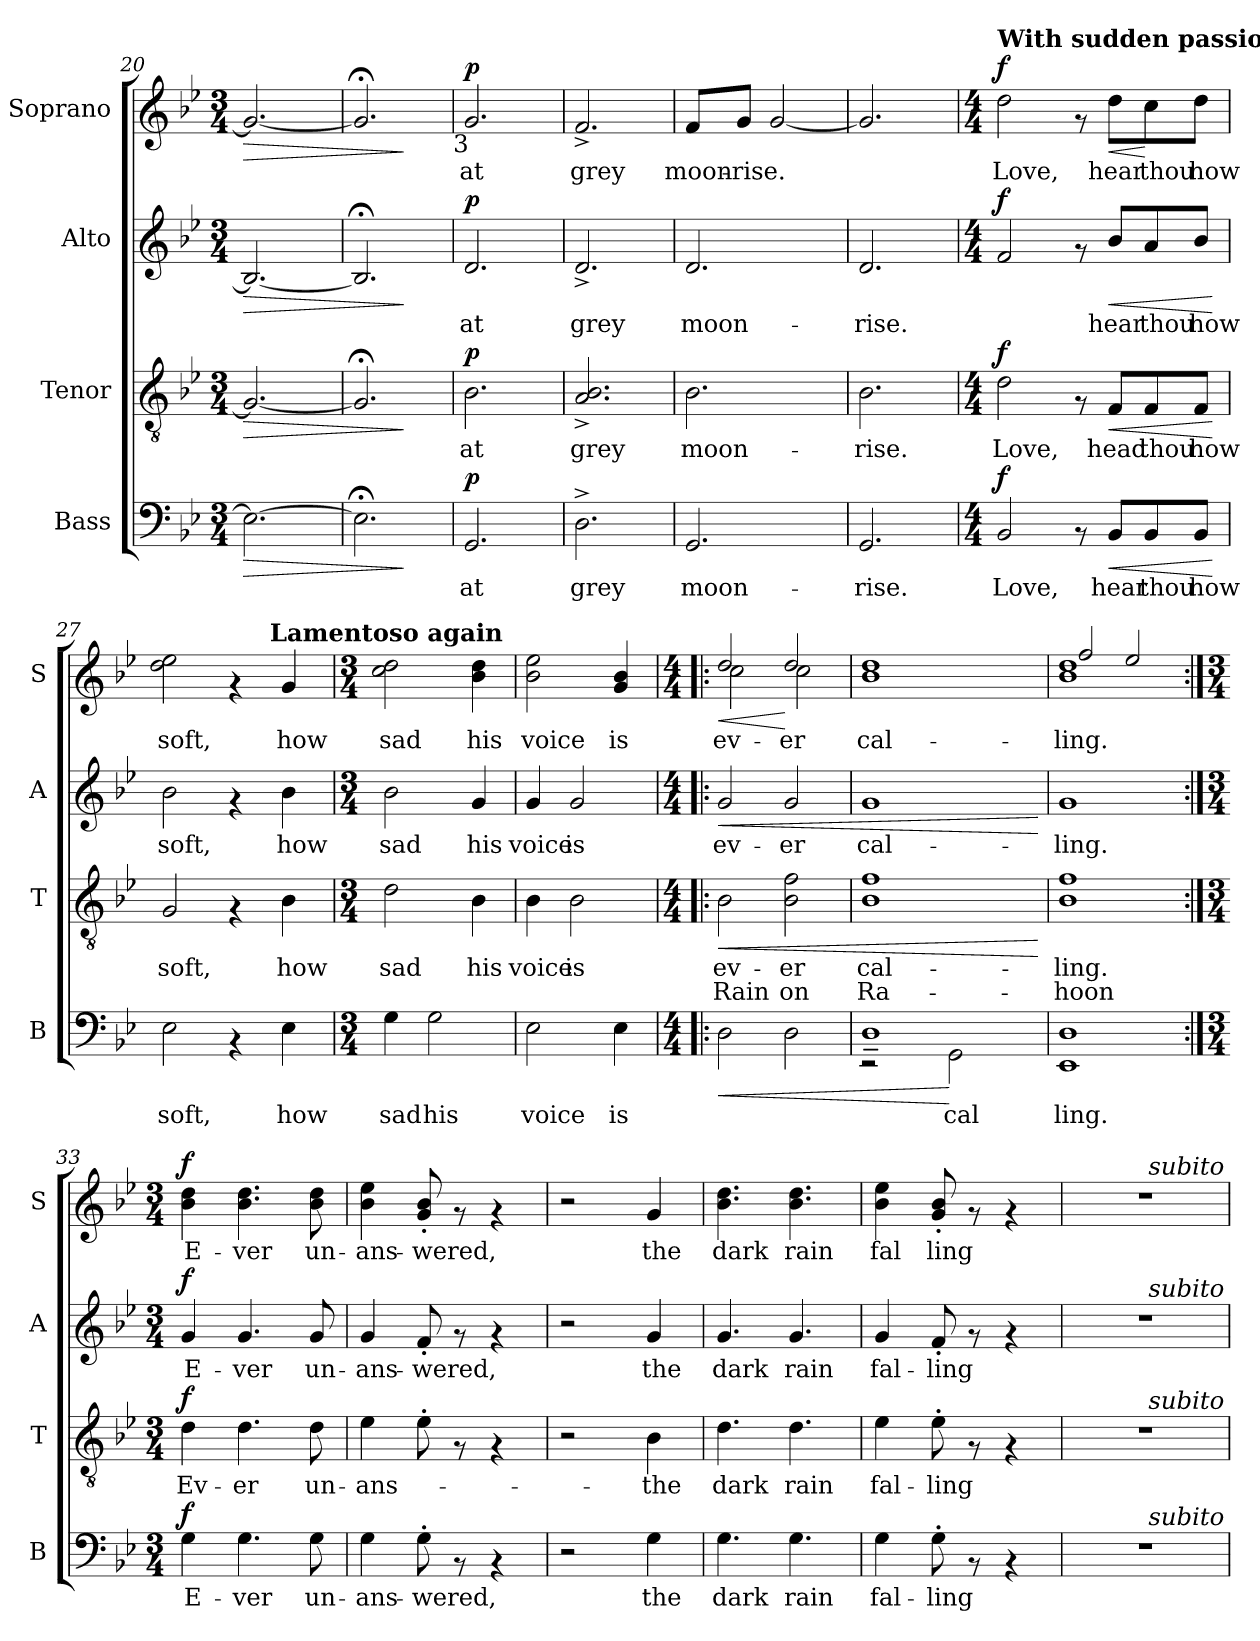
**kern	**text	**dynam	**kern	**text	**text	**dynam	**kern	**text	**dynam	**kern	**text	**dynam
*part4	*part4	*part4	*part3	*part3	*part3	*part3	*part2	*part2	*part2	*part1	*part1	*part1
*staff4	*staff4	*staff4	*staff3	*staff3	*staff3	*staff3	*staff2	*staff2	*staff2	*staff1	*staff1	*staff1
*I"Bass	*	*	*I"Tenor	*	*	*	*I"Alto	*	*	*I"Soprano	*	*
*I'B	*	*	*I'T	*	*	*	*I'A	*	*	*I'S	*	*
*clefF4	*	*	*clefGv2	*	*	*	*clefG2	*	*	*clefG2	*	*
*k[b-e-]	*	*	*k[b-e-]	*	*	*	*k[b-e-]	*	*	*k[b-e-]	*	*
*B-:	*	*	*B-:	*	*	*	*B-:	*	*	*B-:	*	*
*M3/4	*	*	*M3/4	*	*	*	*M3/4	*	*	*M3/4	*	*
=20	=20	=20	=20	=20	=20	=20	=20	=20	=20	=20	=20	=20
!	!	!LO:HP:b	!	!	!	!LO:HP:b	!	!	!LO:HP:b	!	!	!LO:HP:b
2.E-\_	.	>	2.G/_	.	.	>	2.B-/_	.	>	2.g/_	.	>
=21	=21	=21	=21	=21	=21	=21	=21	=21	=21	=21	=21	=21
2.E-;<\]	.	.	2.G;/]	.	.	.	2.B-;/]	.	.	2.g;/]	.	.
.	.	]	.	.	.	]	.	.	]	.	.	]
!	!	!	!	!	!	!	!	!	!	!LO:TX:b:t=3	!	!
!!LO:LB:g=z
=22	=22	=22	=22	=22	=22	=22	=22	=22	=22	=22	=22	=22
!	!LO:LY:b:rj	!LO:DY:a	!	!LO:LY:b:rj	!	!LO:DY:a	!	!LO:LY:b:rj	!LO:DY:a	!	!LO:LY:b	!LO:DY:a
2.GG/	at	p	2.B-\	at	.	p	2.d/	at	p	2.g/	at	p
=23	=23	=23	=23	=23	=23	=23	=23	=23	=23	=23	=23	=23
!	!LO:LY:b:rj	!	!	!LO:LY:b:rj	!	!	!	!LO:LY:b:rj	!	!	!LO:LY:b	!
2.D^>\	grey	.	2.A/^< 2.B-/^<	grey	.	.	2.d^</	grey	.	2.f^</	grey	.
=24	=24	=24	=24	=24	=24	=24	=24	=24	=24	=24	=24	=24
!	!LO:LY:b:rj	!	!	!LO:LY:b:rj	!	!	!	!LO:LY:b:rj	!	!	!LO:LY:b	!
2.GG/	moon-	.	2.B-\	moon-	.	.	2.d/	moon-	.	8f/L	moon-	.
!	!	!	!	!	!	!	!	!	!	!	!LO:LY:b	!
.	.	.	.	.	.	.	.	.	.	8g/J	-rise.	.
.	.	.	.	.	.	.	.	.	.	[<2g/	.	.
=25	=25	=25	=25	=25	=25	=25	=25	=25	=25	=25	=25	=25
!	!LO:LY:b:rj	!	!	!LO:LY:b:rj	!	!	!	!LO:LY:b:rj	!	!	!	!
2.GG/	-rise.	.	2.B-\	-rise.	.	.	2.d/	-rise.	.	2.g/]	.	.
=26	=26	=26	=26	=26	=26	=26	=26	=26	=26	=26	=26	=26
*M4/4	*	*	*M4/4	*	*	*	*M4/4	*	*	*M4/4	*	*
!	!	!	!	!	!	!	!	!	!	!LO:TX:a:B:t=With sudden passion	!	!
!	!LO:LY:b:rj	!LO:DY:a	!	!LO:LY:b:rj	!	!LO:DY:a	!	!	!LO:DY:a	!	!LO:LY:b	!LO:DY:a
2BB-/	Love,	f	2d\	Love,	.	f	2f/	.	f	2dd\	Love,	f
8rAA	.	.	8rF	.	.	.	8rf	.	.	8rf	.	.
!	!LO:LY:b:rj	!LO:HP:b	!	!LO:LY:b:rj	!	!LO:HP:b	!	!LO:LY:b:rj	!LO:HP:b	!	!LO:LY:b	!LO:HP:b
8BB-/L	hear	<	8F/L	head	.	<	8b-/L	hear	<	8dd\L	hear	<
!	!LO:LY:b:rj	!	!	!LO:LY:b:rj	!	!	!	!LO:LY:b:rj	!	!	!LO:LY:b	!
8BB-/	thou	.	8F/	thou	.	.	8a/	thou	.	8cc\	thou	[
!	!LO:LY:b:rj	!	!	!LO:LY:b:rj	!	!	!	!LO:LY:b:rj	!	!	!LO:LY:b	!
8BB-/J	how	.	8F/J	how	.	.	8b-/J	how	.	8dd\J	how	.
.	.	[	.	.	.	[	.	.	[	.	.	.
=27	=27	=27	=27	=27	=27	=27	=27	=27	=27	=27	=27	=27
!	!LO:LY:b:rj	!	!	!LO:LY:b:rj	!	!	!	!LO:LY:b:rj	!	!	!LO:LY:b	!
*	*	*	*	*	*	*	*	*	*	*^	*	*
2E-\	soft,	.	2G/	soft,	.	.	2b-\	soft,	.	2dd\ 2ee-\	2ryy	soft,	.
4rAA	.	.	4rF	.	.	.	4rf	.	.	4rf	8..ryy	.	.
!	!	!	!	!	!	!	!	!	!	!	!LO:TX:a:B:t=Lamentoso again	!	!
.	.	.	.	.	.	.	.	.	.	.	4ryy	.	.
!	!LO:LY:b:rj	!	!	!LO:LY:b:rj	!	!	!	!LO:LY:b:rj	!	!	!	!LO:LY:b	!
4E-\	how	.	4B-\	how	.	.	4b-\	how	.	4g/	.	how	.
.	.	.	.	.	.	.	.	.	.	.	32ryy	.	.
*	*	*	*	*	*	*	*	*	*	*v	*v	*	*
=28	=28	=28	=28	=28	=28	=28	=28	=28	=28	=28	=28	=28
*M3/4	*	*	*M3/4	*	*	*	*M3/4	*	*	*M3/4	*	*
*	*	*	*	*	*	*	*	*	*	*^	*	*
!	!LO:LY:b:rj	!	!	!LO:LY:b:rj	!	!	!	!LO:LY:b:rj	!	!	!	!LO:LY:b	!
*	*	*	*	*	*	*	*	*	*	*v	*v	*	*
4G\	sad	.	2d\	sad	.	.	2b-\	sad	.	2cc\ 2dd\	sad	.
!	!LO:LY:b:rj	!	!	!	!	!	!	!	!	!	!	!
2G\	his	.	.	.	.	.	.	.	.	.	.	.
!	!	!	!	!LO:LY:b:rj	!	!	!	!LO:LY:b:rj	!	!	!LO:LY:b	!
.	.	.	4B-\	his	.	.	4g/	his	.	4b-\ 4dd\	his	.
=29	=29	=29	=29	=29	=29	=29	=29	=29	=29	=29	=29	=29
!	!LO:LY:b:rj	!	!	!LO:LY:b:rj	!	!	!	!LO:LY:b:rj	!	!	!LO:LY:b	!
2E-\	voice	.	4B-\	voice	.	.	4g/	voice	.	2b-\ 2ee-\	voice	.
!	!	!	!	!LO:LY:b:rj	!	!	!	!LO:LY:b:rj	!	!	!	!
.	.	.	2B-\	is	.	.	2g/	is	.	.	.	.
!	!LO:LY:b:rj	!	!	!	!	!	!	!	!	!	!LO:LY:b	!
4E-\	is	.	.	.	.	.	.	.	.	4g/ 4b-/	is	.
!!LO:PB:g=z
=30!|:	=30!|:	=30!|:	=30!|:	=30!|:	=30!|:	=30!|:	=30!|:	=30!|:	=30!|:	=30!|:	=30!|:	=30!|:
*M4/4	*	*	*M4/4	*	*	*	*M4/4	*	*	*M4/4	*	*
!	!	!LO:HP:b	!	!LO:LY:b:rj	!LO:LY:b:rj	!LO:HP:b	!	!LO:LY:b:rj	!LO:HP:b	!	!LO:LY:b	!LO:HP:b
*	*	*	*	*	*	*	*	*	*	*^	*	*
2D\	.	<	2B-\	ev-	Rain	<	2g/	ev-	<	2dd/	2cc\	ev-	<
!	!	!	!	!LO:LY:b:rj	!LO:LY:b:rj	!	!	!LO:LY:b:rj	!	!	!	!LO:LY:b	!
2D\	.	.	2B-\ 2f\	-er	on	.	2g/	-er	.	2dd/	2cc\	-er	[
=31	=31	=31	=31	=31	=31	=31	=31	=31	=31	=31	=31	=31	=31
*^	*	*	*	*	*	*	*	*	*	*	*	*	*
*	*^	*	*	*	*	*	*	*	*	*	*	*	*	*
!	!	!	!	!	!	!LO:LY:b:rj	!LO:LY:b:rj	!	!	!LO:LY:b:rj	!	!	!	!LO:LY:b	!
*	*	*	*	*	*	*	*	*	*	*	*	*v	*v	*	*
8.ryy	1D~<	2r	.	.	1B- 1f	cal-	Ra-	.	1g	cal-	.	1b- 1dd	cal-	.
2ryy	.	.	.	.	.	.	.	.	.	.	.	.	.	.
!	!	!	!LO:LY:b:rj	!	!	!	!	!	!	!	!	!	!	!
.	.	2GG\	cal-	[	.	.	.	.	.	.	.	.	.	.
4ryy	.	.	.	.	.	.	.	.	.	.	.	.	.	.
16ryy	.	.	.	.	.	.	.	.	.	.	.	.	.	.
*v	*v	*v	*	*	*	*	*	*	*	*	*	*	*	*
.	.	.	.	.	.	[	.	.	[	.	.	.
=32	=32	=32	=32	=32	=32	=32	=32	=32	=32	=32	=32	=32
!	!LO:LY:b:rj	!	!	!LO:LY:b:rj	!LO:LY:b:rj	!	!	!LO:LY:b:rj	!	!	!LO:LY:b	!
*	*	*	*	*	*	*	*	*	*	*^	*	*
1EE- 1D	-ling.	.	1B- 1f	-ling.	-hoon	.	1g	-ling.	.	1b- 1dd	2ff/	-ling.	.
.	.	.	.	.	.	.	.	.	.	.	2ee-/	.	.
*	*	*	*	*	*	*	*	*	*	*v	*v	*	*
=33:|!	=33:|!	=33:|!	=33:|!	=33:|!	=33:|!	=33:|!	=33:|!	=33:|!	=33:|!	=33:|!	=33:|!	=33:|!
*M3/4	*	*	*M3/4	*	*	*	*M3/4	*	*	*M3/4	*	*
*	*	*	*	*	*	*	*	*	*	*^	*	*
!	!LO:LY:b:rj	!LO:DY:a	!	!LO:LY:b:rj	!	!LO:DY:a	!	!LO:LY:b:rj	!LO:DY:a	!	!	!LO:LY:b	!LO:DY:a
*	*	*	*	*	*	*	*	*	*	*v	*v	*	*
4G\	E-	f	4d\	Ev-	.	f	4g/	E-	f	4b-\ 4dd\	E-	f
!	!LO:LY:b:rj	!	!	!LO:LY:b:rj	!	!	!	!LO:LY:b:rj	!	!	!LO:LY:b	!
4.G\	-ver	.	4.d\	-er	.	.	4.g/	-ver	.	4.b-\ 4.dd\	-ver	.
!	!LO:LY:b:rj	!	!	!LO:LY:b:rj	!	!	!	!LO:LY:b:rj	!	!	!LO:LY:b	!
8G\	un-	.	8d\	un-	.	.	8g/	un-	.	8b-\ 8dd\	un-	.
=34	=34	=34	=34	=34	=34	=34	=34	=34	=34	=34	=34	=34
!	!LO:LY:b:rj	!	!	!LO:LY:b:rj	!	!	!	!LO:LY:b:rj	!	!	!LO:LY:b	!
4G\	-ans-	.	4e-\	-ans-	.	.	4g/	-ans-	.	4b-\ 4ee-\	-ans-	.
!	!LO:LY:b:rj	!	!	!	!	!	!	!LO:LY:b:rj	!	!	!LO:LY:b	!
8G'>\	-wered,	.	8e-'>\	.	.	.	8f'</	-wered,	.	8g/'< 8b-/'<	-wered,	.
8rAA	.	.	8rF	.	.	.	8rf	.	.	8rf	.	.
4rAA	.	.	4rF	.	.	.	4rf	.	.	4rf	.	.
=35	=35	=35	=35	=35	=35	=35	=35	=35	=35	=35	=35	=35
2r	.	.	2r	.	.	.	2r	.	.	2r	.	.
!	!LO:LY:b:rj	!	!	!LO:LY:b:rj	!	!	!	!LO:LY:b:rj	!	!	!LO:LY:b	!
4G\	the	.	4B-\	the	.	.	4g/	the	.	4g/	the	.
=36	=36	=36	=36	=36	=36	=36	=36	=36	=36	=36	=36	=36
!	!LO:LY:b:rj	!	!	!LO:LY:b:rj	!	!	!	!LO:LY:b:rj	!	!	!LO:LY:b	!
4.G\	dark	.	4.d\	dark	.	.	4.g/	dark	.	4.b-\ 4.dd\	dark	.
!	!LO:LY:b:rj	!	!	!LO:LY:b:rj	!	!	!	!LO:LY:b:rj	!	!	!LO:LY:b	!
4.G\	rain	.	4.d\	rain	.	.	4.g/	rain	.	4.b-\ 4.dd\	rain	.
=37	=37	=37	=37	=37	=37	=37	=37	=37	=37	=37	=37	=37
!	!LO:LY:b:rj	!	!	!LO:LY:b:rj	!	!	!	!LO:LY:b:rj	!	!	!LO:LY:b	!
4G\	fal-	.	4e-\	fal-	.	.	4g/	fal-	.	4b-\ 4ee-\	fal	.
!	!LO:LY:b:rj	!	!	!LO:LY:b:rj	!	!	!	!LO:LY:b:rj	!	!	!LO:LY:b	!
8G'>\	-ling	.	8e-'>\	-ling	.	.	8f'</	-ling	.	8g/'< 8b-/'<	ling	.
8rAA	.	.	8rF	.	.	.	8rf	.	.	8rf	.	.
4rAA	.	.	4rF	.	.	.	4rf	.	.	4rf	.	.
!!LO:LB:g=z
=38	=38	=38	=38	=38	=38	=38	=38	=38	=38	=38	=38	=38
*^	*	*	*^	*	*	*	*^	*	*	*^	*	*
2.r	4..ryy	.	.	2.r	4..ryy	.	.	.	2.r	4..ryy	.	.	2.r	4..ryy	.	.
!	!	!	!	!	!	!	!	!	!	!	!	!	!	!LO:TX:a:i:t=subito	!	!
!	!	!	!	!	!	!	!	!	!	!LO:TX:a:i:t=subito	!	!	!	!	!	!
!	!	!	!	!	!LO:TX:a:i:t=subito	!	!	!	!	!	!	!	!	!	!	!
!	!LO:TX:a:i:t=subito	!	!	!	!	!	!	!	!	!	!	!	!	!	!	!
.	4ryy	.	.	.	4ryy	.	.	.	.	4ryy	.	.	.	4ryy	.	.
.	16ryy	.	.	.	16ryy	.	.	.	.	16ryy	.	.	.	16ryy	.	.
*v	*v	*	*	*	*	*	*	*	*v	*v	*	*	*v	*v	*	*
*	*	*	*v	*v	*	*	*	*	*	*	*	*	*
=	=	=	=	=	=	=	=	=	=	=	=	=
*-	*-	*-	*-	*-	*-	*-	*-	*-	*-	*-	*-	*-
